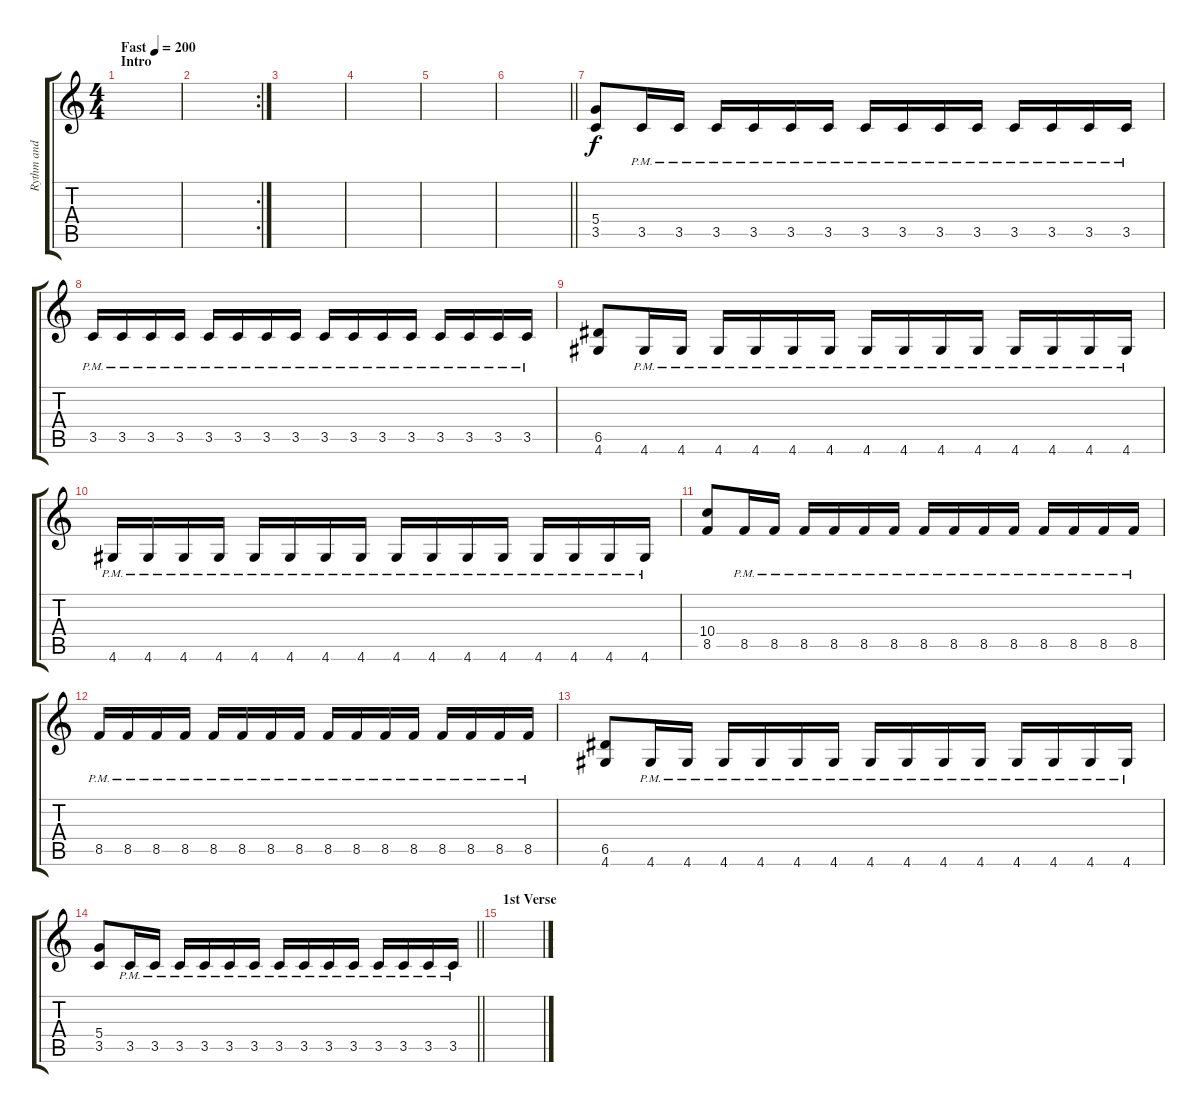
\track ("Rythm and Fills 2" "Rythm and ") {instrument distortionguitar}
\staff {score tabs}
\tuning (E4 B3 G3 D3 A2 E2) {hide}
\ts (4 4)
\section ("" "Intro")
\tempo (200 "Fast")
\clef g2
\ks c
|
\rc 2
|
|
|
|
\barLineRight lightlight
|
\section ("" "")
(5.4 3.5).8 3.5{pm}.16 3.5{pm}.16 3.5{pm}.16 3.5{pm}.16 3.5{pm}.16 3.5{pm}.16 3.5{pm}.16 3.5{pm}.16 3.5{pm}.16 3.5{pm}.16 3.5{pm}.16 3.5{pm}.16 3.5{pm}.16 3.5{pm}.16 |
3.5{pm}.16 3.5{pm}.16 3.5{pm}.16 3.5{pm}.16 3.5{pm}.16 3.5{pm}.16 3.5{pm}.16 3.5{pm}.16 3.5{pm}.16 3.5{pm}.16 3.5{pm}.16 3.5{pm}.16 3.5{pm}.16 3.5{pm}.16 3.5{pm}.16 3.5{pm}.16 |
(6.5 4.6).8 4.6{pm}.16 4.6{pm}.16 4.6{pm}.16 4.6{pm}.16 4.6{pm}.16 4.6{pm}.16 4.6{pm}.16 4.6{pm}.16 4.6{pm}.16 4.6{pm}.16 4.6{pm}.16 4.6{pm}.16 4.6{pm}.16 4.6{pm}.16 |
4.6{pm}.16 4.6{pm}.16 4.6{pm}.16 4.6{pm}.16 4.6{pm}.16 4.6{pm}.16 4.6{pm}.16 4.6{pm}.16 4.6{pm}.16 4.6{pm}.16 4.6{pm}.16 4.6{pm}.16 4.6{pm}.16 4.6{pm}.16 4.6{pm}.16 4.6{pm}.16 |
(10.4 8.5).8 8.5{pm}.16 8.5{pm}.16 8.5{pm}.16 8.5{pm}.16 8.5{pm}.16 8.5{pm}.16 8.5{pm}.16 8.5{pm}.16 8.5{pm}.16 8.5{pm}.16 8.5{pm}.16 8.5{pm}.16 8.5{pm}.16 8.5{pm}.16 |
8.5{pm}.16 8.5{pm}.16 8.5{pm}.16 8.5{pm}.16 8.5{pm}.16 8.5{pm}.16 8.5{pm}.16 8.5{pm}.16 8.5{pm}.16 8.5{pm}.16 8.5{pm}.16 8.5{pm}.16 8.5{pm}.16 8.5{pm}.16 8.5{pm}.16 8.5{pm}.16 |
(6.5 4.6).8 4.6{pm}.16 4.6{pm}.16 4.6{pm}.16 4.6{pm}.16 4.6{pm}.16 4.6{pm}.16 4.6{pm}.16 4.6{pm}.16 4.6{pm}.16 4.6{pm}.16 4.6{pm}.16 4.6{pm}.16 4.6{pm}.16 4.6{pm}.16 |
\barLineRight lightlight
(5.4 3.5).8 3.5{pm}.16 3.5{pm}.16 3.5{pm}.16 3.5{pm}.16 3.5{pm}.16 3.5{pm}.16 3.5{pm}.16 3.5{pm}.16 3.5{pm}.16 3.5{pm}.16 3.5{pm}.16 3.5{pm}.16 3.5{pm}.16 3.5{pm}.16 |
\section ("" "1st Verse")
